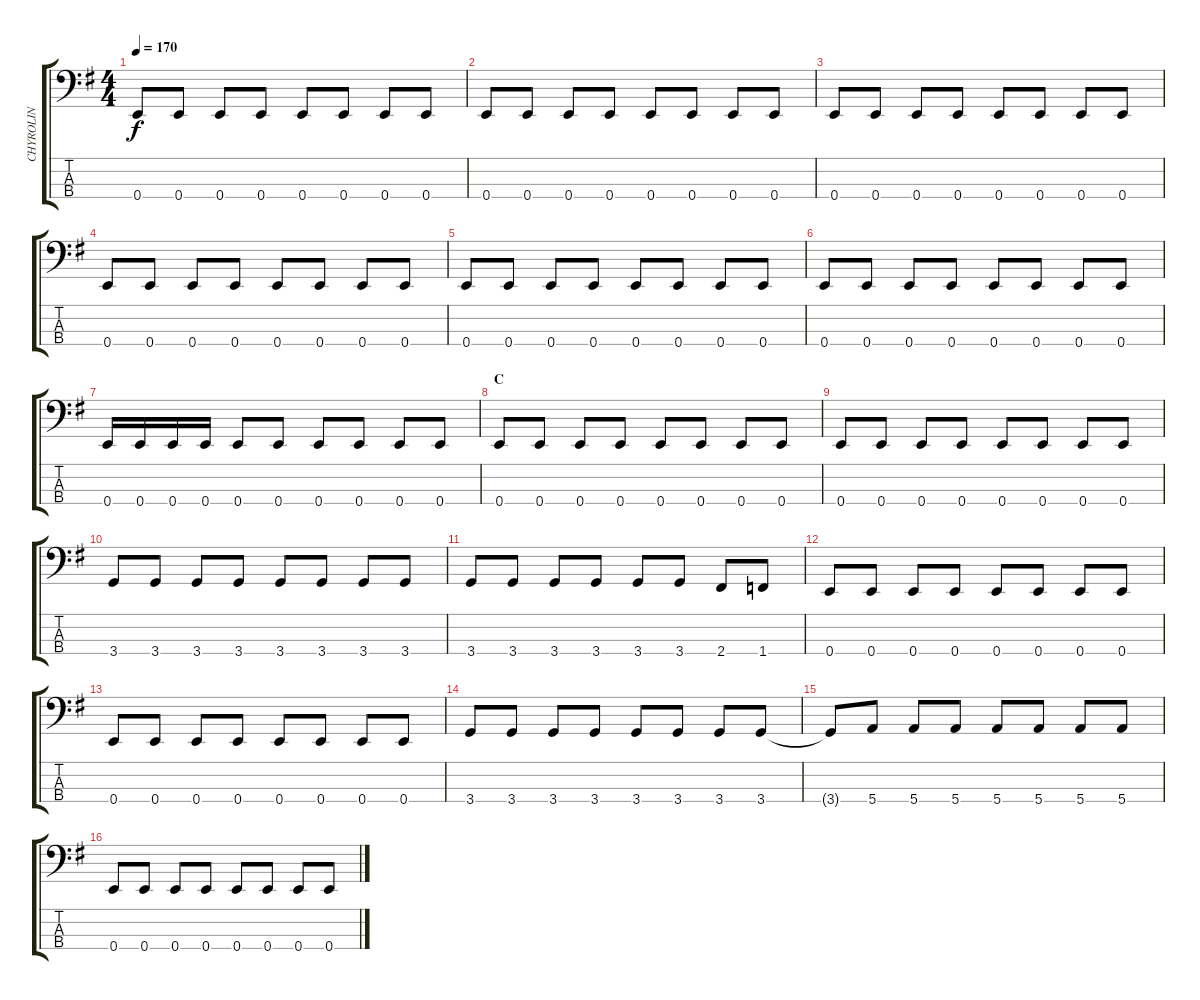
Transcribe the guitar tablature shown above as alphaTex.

\track ("CHYROLIN" "CHYROLIN") {instrument electricbasspick}
\staff {score tabs}
\tuning (G2 D2 A1 E1) {hide}
\ts (4 4)
\tempo 170
\clef f4
\ks eminor
0.4.8{dy f} 0.4.8 0.4.8 0.4.8 0.4.8 0.4.8 0.4.8 0.4.8 |
0.4.8 0.4.8 0.4.8 0.4.8 0.4.8 0.4.8 0.4.8 0.4.8 |
0.4.8 0.4.8 0.4.8 0.4.8 0.4.8 0.4.8 0.4.8 0.4.8 |
0.4.8 0.4.8 0.4.8 0.4.8 0.4.8 0.4.8 0.4.8 0.4.8 |
0.4.8 0.4.8 0.4.8 0.4.8 0.4.8 0.4.8 0.4.8 0.4.8 |
0.4.8 0.4.8 0.4.8 0.4.8 0.4.8 0.4.8 0.4.8 0.4.8 |
0.4.16 0.4.16 0.4.16 0.4.16 0.4.8 0.4.8 0.4.8 0.4.8 0.4.8 0.4.8 |
\section ("" "C")
0.4.8 0.4.8 0.4.8 0.4.8 0.4.8 0.4.8 0.4.8 0.4.8 |
0.4.8 0.4.8 0.4.8 0.4.8 0.4.8 0.4.8 0.4.8 0.4.8 |
3.4.8 3.4.8 3.4.8 3.4.8 3.4.8 3.4.8 3.4.8 3.4.8 |
3.4.8 3.4.8 3.4.8 3.4.8 3.4.8 3.4.8 2.4.8 1.4.8 |
0.4.8 0.4.8 0.4.8 0.4.8 0.4.8 0.4.8 0.4.8 0.4.8 |
0.4.8 0.4.8 0.4.8 0.4.8 0.4.8 0.4.8 0.4.8 0.4.8 |
3.4.8 3.4.8 3.4.8 3.4.8 3.4.8 3.4.8 3.4.8 3.4.8 |
3.4{t}.8 5.4.8 5.4.8 5.4.8 5.4.8 5.4.8 5.4.8 5.4.8 |
0.4.8 0.4.8 0.4.8 0.4.8 0.4.8 0.4.8 0.4.8 0.4.8
